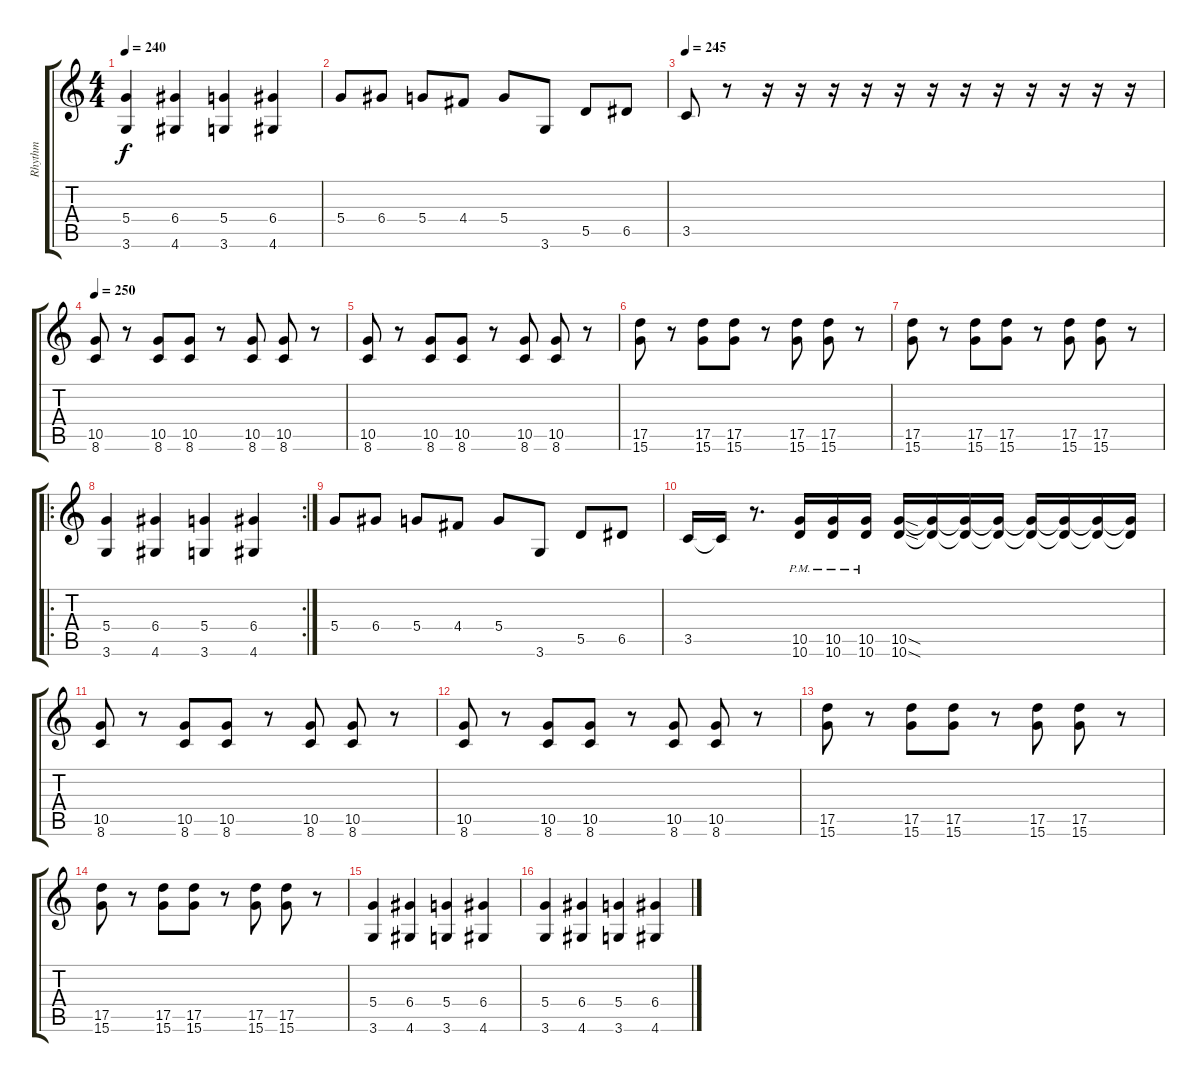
\track ("Rhythm" "Rhythm") {instrument distortionguitar}
\staff {score tabs}
\tuning (E4 B3 G3 D3 A2 E2) {hide}
\ts (4 4)
\tempo 240
\clef g2
\ks c
(5.4 3.6).4{dy f} (6.4 4.6).4 (5.4 3.6).4 (6.4 4.6).4 |
5.4.8 6.4.8 5.4.8 4.4.8 5.4.8 3.6.8 5.5.8 6.5.8 |
\tempo 245
3.5.8 r.8 r.16 r.16 r.16 r.16 r.16 r.16 r.16 r.16 r.16 r.16 r.16 r.16 |
\tempo 250
(10.5 8.6).8 r.8 (10.5 8.6).8 (10.5 8.6).8 r.8 (10.5 8.6).8 (10.5 8.6).8 r.8 |
(10.5 8.6).8 r.8 (10.5 8.6).8 (10.5 8.6).8 r.8 (10.5 8.6).8 (10.5 8.6).8 r.8 |
(17.5 15.6).8 r.8 (17.5 15.6).8 (17.5 15.6).8 r.8 (17.5 15.6).8 (17.5 15.6).8 r.8 |
(17.5 15.6).8 r.8 (17.5 15.6).8 (17.5 15.6).8 r.8 (17.5 15.6).8 (17.5 15.6).8 r.8 |
\ro
\rc 2
(5.4 3.6).4 (6.4 4.6).4 (5.4 3.6).4 (6.4 4.6).4 |
5.4.8 6.4.8 5.4.8 4.4.8 5.4.8 3.6.8 5.5.8 6.5.8 |
3.5.16 3.5{t}.16 r.8{d} (10.5{pm} 10.6{pm}).16 (10.5{pm} 10.6{pm}).16 (10.5{pm} 10.6{pm}).16 (10.5{sod} 10.6{sod}).16 (10.5{t} 10.6{t}).16 (10.5{t} 10.6{t}).16 (10.5{t} 10.6{t}).16 (10.5{t} 10.6{t}).16 (10.5{t} 10.6{t}).16 (10.5{t} 10.6{t}).16 (10.5{t} 10.6{t}).16 |
(10.5 8.6).8 r.8 (10.5 8.6).8 (10.5 8.6).8 r.8 (10.5 8.6).8 (10.5 8.6).8 r.8 |
(10.5 8.6).8 r.8 (10.5 8.6).8 (10.5 8.6).8 r.8 (10.5 8.6).8 (10.5 8.6).8 r.8 |
(17.5 15.6).8 r.8 (17.5 15.6).8 (17.5 15.6).8 r.8 (17.5 15.6).8 (17.5 15.6).8 r.8 |
(17.5 15.6).8 r.8 (17.5 15.6).8 (17.5 15.6).8 r.8 (17.5 15.6).8 (17.5 15.6).8 r.8 |
(5.4 3.6).4 (6.4 4.6).4 (5.4 3.6).4 (6.4 4.6).4 |
(5.4 3.6).4 (6.4 4.6).4 (5.4 3.6).4 (6.4 4.6).4
